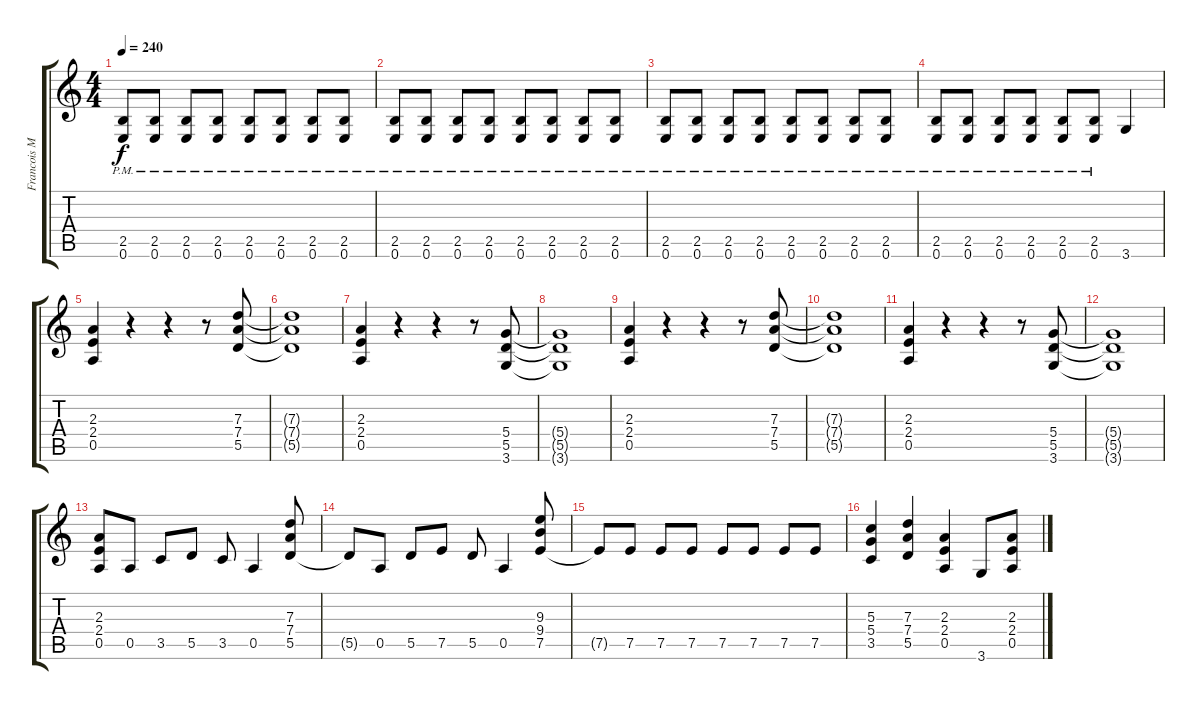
\track ("Francois Merle" "Francois M") {instrument distortionguitar}
\staff {score tabs}
\tuning (E4 B3 G3 D3 A2 E2) {hide}
\ts (4 4)
\tempo 240
\clef g2
\ks c
(2.5{pm} 0.6).8{dy f} (2.5{pm} 0.6).8 (2.5{pm} 0.6).8 (2.5{pm} 0.6).8 (2.5{pm} 0.6).8 (2.5{pm} 0.6).8 (2.5{pm} 0.6).8 (2.5{pm} 0.6).8 |
(2.5{pm} 0.6).8 (2.5{pm} 0.6).8 (2.5{pm} 0.6).8 (2.5{pm} 0.6).8 (2.5{pm} 0.6).8 (2.5{pm} 0.6).8 (2.5{pm} 0.6).8 (2.5{pm} 0.6).8 |
(2.5{pm} 0.6).8 (2.5{pm} 0.6).8 (2.5{pm} 0.6).8 (2.5{pm} 0.6).8 (2.5{pm} 0.6).8 (2.5{pm} 0.6).8 (2.5{pm} 0.6).8 (2.5{pm} 0.6).8 |
(2.5{pm} 0.6).8 (2.5{pm} 0.6).8 (2.5{pm} 0.6).8 (2.5{pm} 0.6).8 (2.5{pm} 0.6).8 (2.5{pm} 0.6).8 3.6.4 |
(2.3 2.4 0.5).4 r.4 r.4 r.8 (7.3 7.4 5.5).8 |
(7.3{t} 7.4{t} 5.5{t}).1 |
(2.3 2.4 0.5).4 r.4 r.4 r.8 (5.4 5.5 3.6).8 |
(5.4{t} 5.5{t} 3.6{t}).1 |
(2.3 2.4 0.5).4 r.4 r.4 r.8 (7.3 7.4 5.5).8 |
(7.3{t} 7.4{t} 5.5{t}).1 |
(2.3 2.4 0.5).4 r.4 r.4 r.8 (5.4 5.5 3.6).8 |
(5.4{t} 5.5{t} 3.6{t}).1 |
(2.3 2.4 0.5).8 0.5.8 3.5.8 5.5.8 3.5.8 0.5.4 (7.3 7.4 5.5).8 |
5.5{t}.8 0.5.8 5.5.8 7.5.8 5.5.8 0.5.4 (9.3 9.4 7.5).8 |
7.5{t}.8 7.5.8 7.5.8 7.5.8 7.5.8 7.5.8 7.5.8 7.5.8 |
(5.3 5.4 3.5).4 (7.3 7.4 5.5).4 (2.3 2.4 0.5).4 3.6.8 (2.3 2.4 0.5).8
